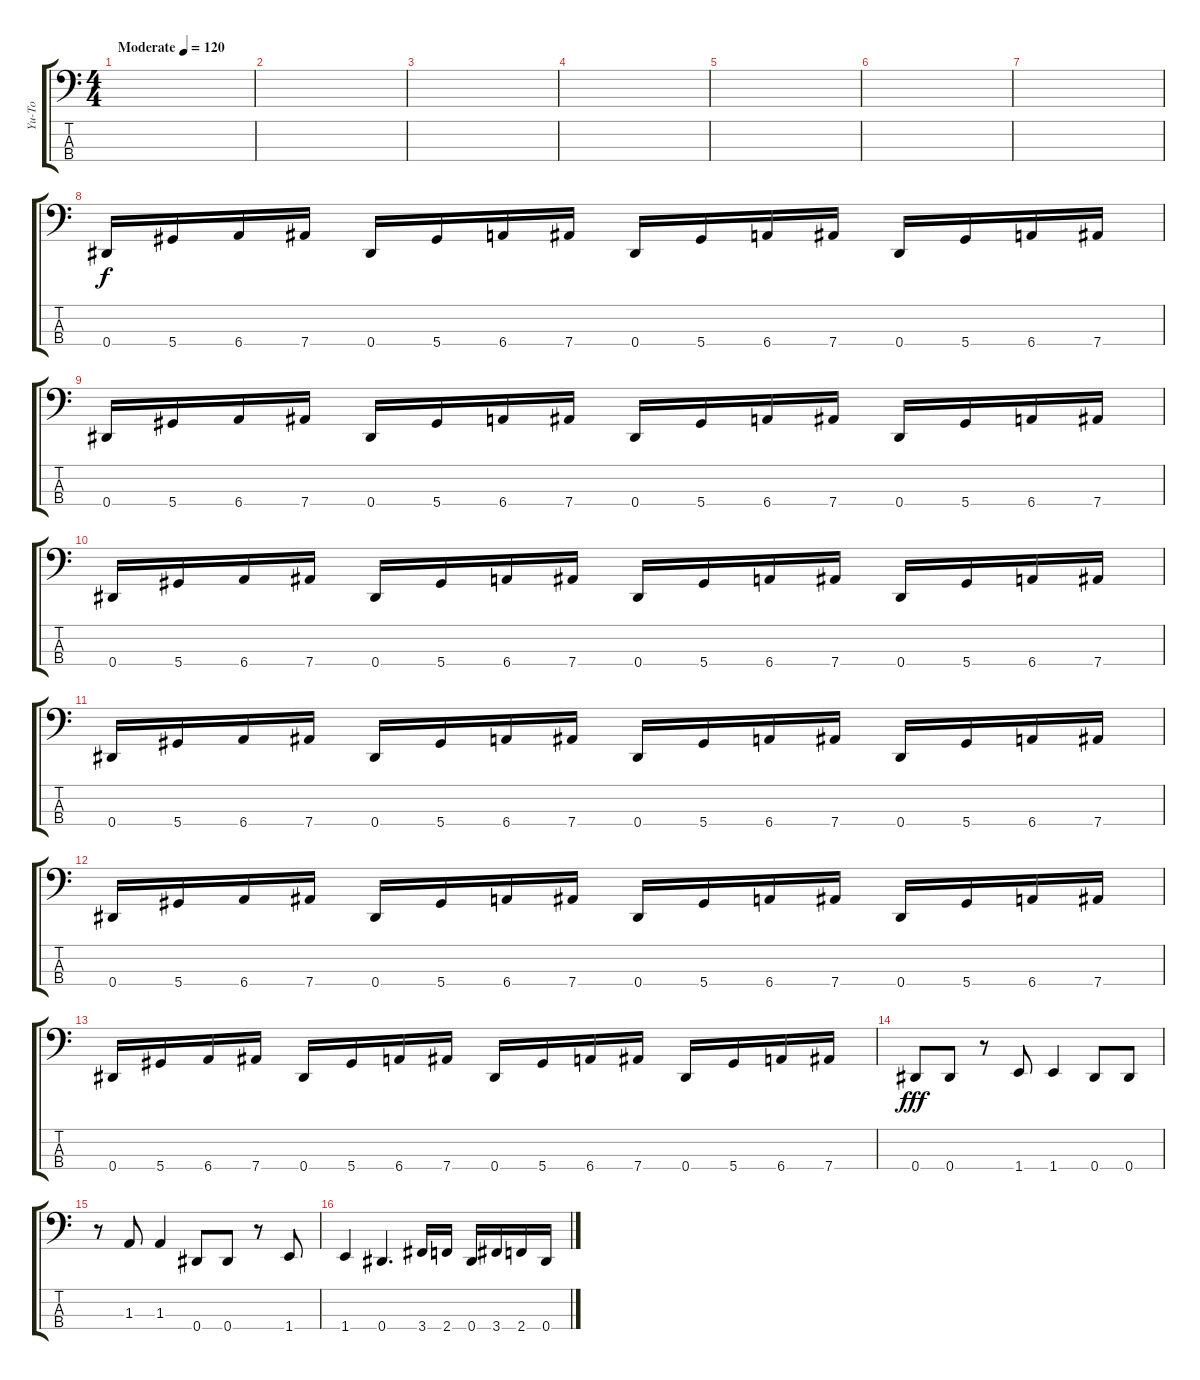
\track ("Yu-To" "Yu-To") {instrument electricbassfinger}
\staff {score tabs}
\tuning (Gb2 Db2 Ab1 Eb1) {hide}
\ts (4 4)
\tempo (120 "Moderate")
\clef f4
\ks c
|
|
|
|
|
|
|
0.4.16 5.4.16 6.4.16 7.4.16 0.4.16 5.4.16 6.4.16 7.4.16 0.4.16 5.4.16 6.4.16 7.4.16 0.4.16 5.4.16 6.4.16 7.4.16 |
0.4.16 5.4.16 6.4.16 7.4.16 0.4.16 5.4.16 6.4.16 7.4.16 0.4.16 5.4.16 6.4.16 7.4.16 0.4.16 5.4.16 6.4.16 7.4.16 |
0.4.16 5.4.16 6.4.16 7.4.16 0.4.16 5.4.16 6.4.16 7.4.16 0.4.16 5.4.16 6.4.16 7.4.16 0.4.16 5.4.16 6.4.16 7.4.16 |
0.4.16 5.4.16 6.4.16 7.4.16 0.4.16 5.4.16 6.4.16 7.4.16 0.4.16 5.4.16 6.4.16 7.4.16 0.4.16 5.4.16 6.4.16 7.4.16 |
0.4.16 5.4.16 6.4.16 7.4.16 0.4.16 5.4.16 6.4.16 7.4.16 0.4.16 5.4.16 6.4.16 7.4.16 0.4.16 5.4.16 6.4.16 7.4.16 |
0.4.16 5.4.16 6.4.16 7.4.16 0.4.16 5.4.16 6.4.16 7.4.16 0.4.16 5.4.16 6.4.16 7.4.16 0.4.16 5.4.16 6.4.16 7.4.16 |
0.4.8{dy fff} 0.4.8 r.8 1.4.8 1.4.4 0.4.8 0.4.8 |
r.8 1.3.8 1.3.4 0.4.8 0.4.8 r.8 1.4.8 |
1.4.4 0.4.4{d} 3.4.16 2.4.16 0.4.16 3.4.16 2.4.16 0.4.16
